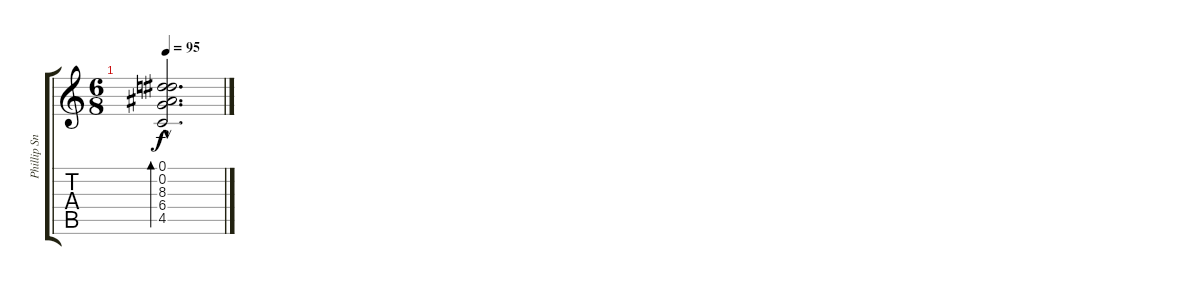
\track ("Phillip Sneed" "Phillip Sn") {instrument acousticguitarnylon}
\staff {score tabs}
\tuning (Eb4 Bb3 Gb3 Db3 Ab2 Eb2) {hide}
\ts (6 8)
\tempo 95
\clef g2
\ks c
(0.1{hac} 0.2{hac} 8.3{hac} 6.4{hac} 4.5{hac}).2{d bd 30 dy f}
